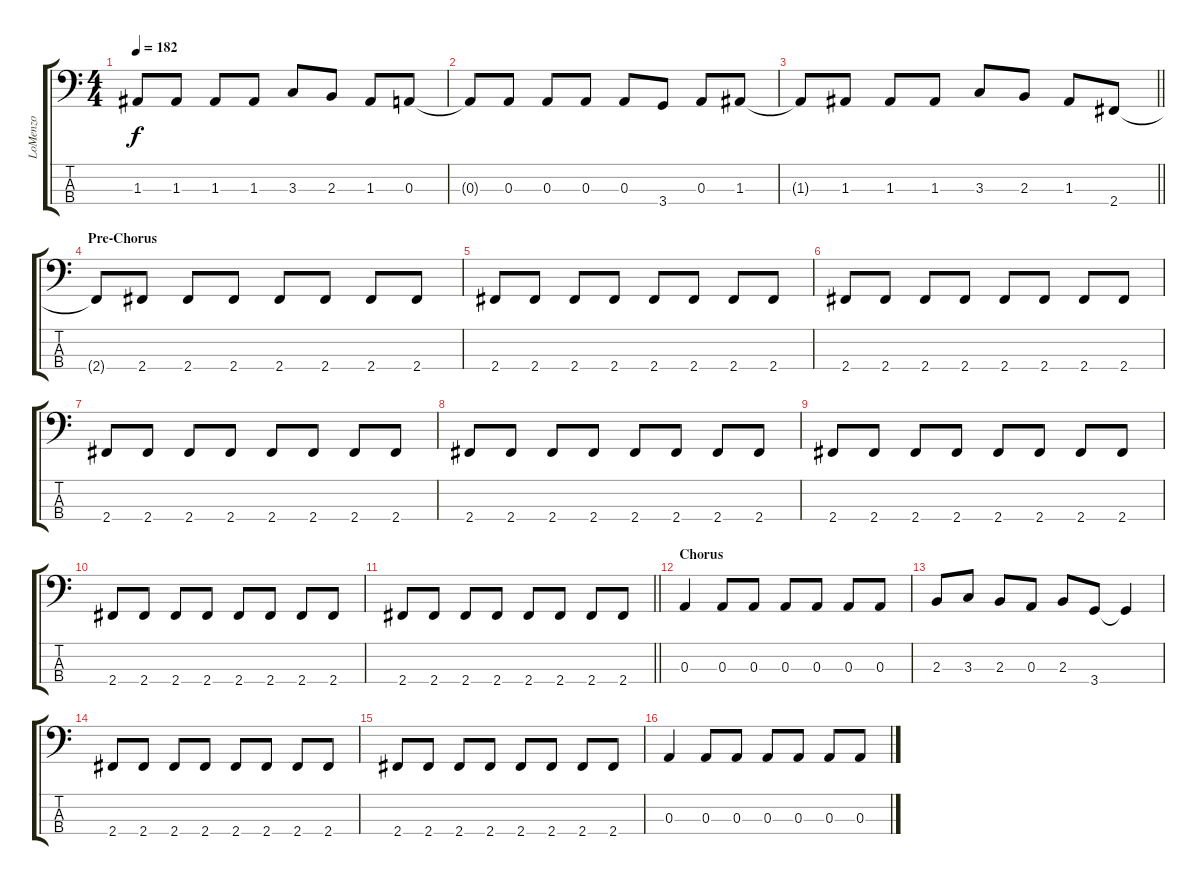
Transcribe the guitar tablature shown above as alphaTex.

\track ("LoMenzo" "LoMenzo") {instrument electricbassfinger}
\staff {score tabs}
\tuning (G2 D2 A1 E1) {hide}
\ts (4 4)
\tempo 182
\clef f4
\ks c
1.3{t}.8{dy f} 1.3.8 1.3.8 1.3.8 3.3.8 2.3.8 1.3.8 0.3.8 |
0.3{t}.8 0.3.8 0.3.8 0.3.8 0.3.8 3.4.8 0.3.8 1.3.8 |
\barLineRight lightlight
1.3{t}.8 1.3.8 1.3.8 1.3.8 3.3.8 2.3.8 1.3.8 2.4.8 |
\section ("" "Pre-Chorus")
2.4{t}.8 2.4.8 2.4.8 2.4.8 2.4.8 2.4.8 2.4.8 2.4.8 |
2.4.8 2.4.8 2.4.8 2.4.8 2.4.8 2.4.8 2.4.8 2.4.8 |
2.4.8 2.4.8 2.4.8 2.4.8 2.4.8 2.4.8 2.4.8 2.4.8 |
2.4.8 2.4.8 2.4.8 2.4.8 2.4.8 2.4.8 2.4.8 2.4.8 |
2.4.8 2.4.8 2.4.8 2.4.8 2.4.8 2.4.8 2.4.8 2.4.8 |
2.4.8 2.4.8 2.4.8 2.4.8 2.4.8 2.4.8 2.4.8 2.4.8 |
2.4.8 2.4.8 2.4.8 2.4.8 2.4.8 2.4.8 2.4.8 2.4.8 |
\barLineRight lightlight
2.4.8 2.4.8 2.4.8 2.4.8 2.4.8 2.4.8 2.4.8 2.4.8 |
\section ("" "Chorus")
0.3.4 0.3.8 0.3.8 0.3.8 0.3.8 0.3.8 0.3.8 |
2.3.8 3.3.8 2.3.8 0.3.8 2.3.8 3.4.8 3.4{t}.4 |
2.4.8 2.4.8 2.4.8 2.4.8 2.4.8 2.4.8 2.4.8 2.4.8 |
2.4.8 2.4.8 2.4.8 2.4.8 2.4.8 2.4.8 2.4.8 2.4.8 |
0.3.4 0.3.8 0.3.8 0.3.8 0.3.8 0.3.8 0.3.8
